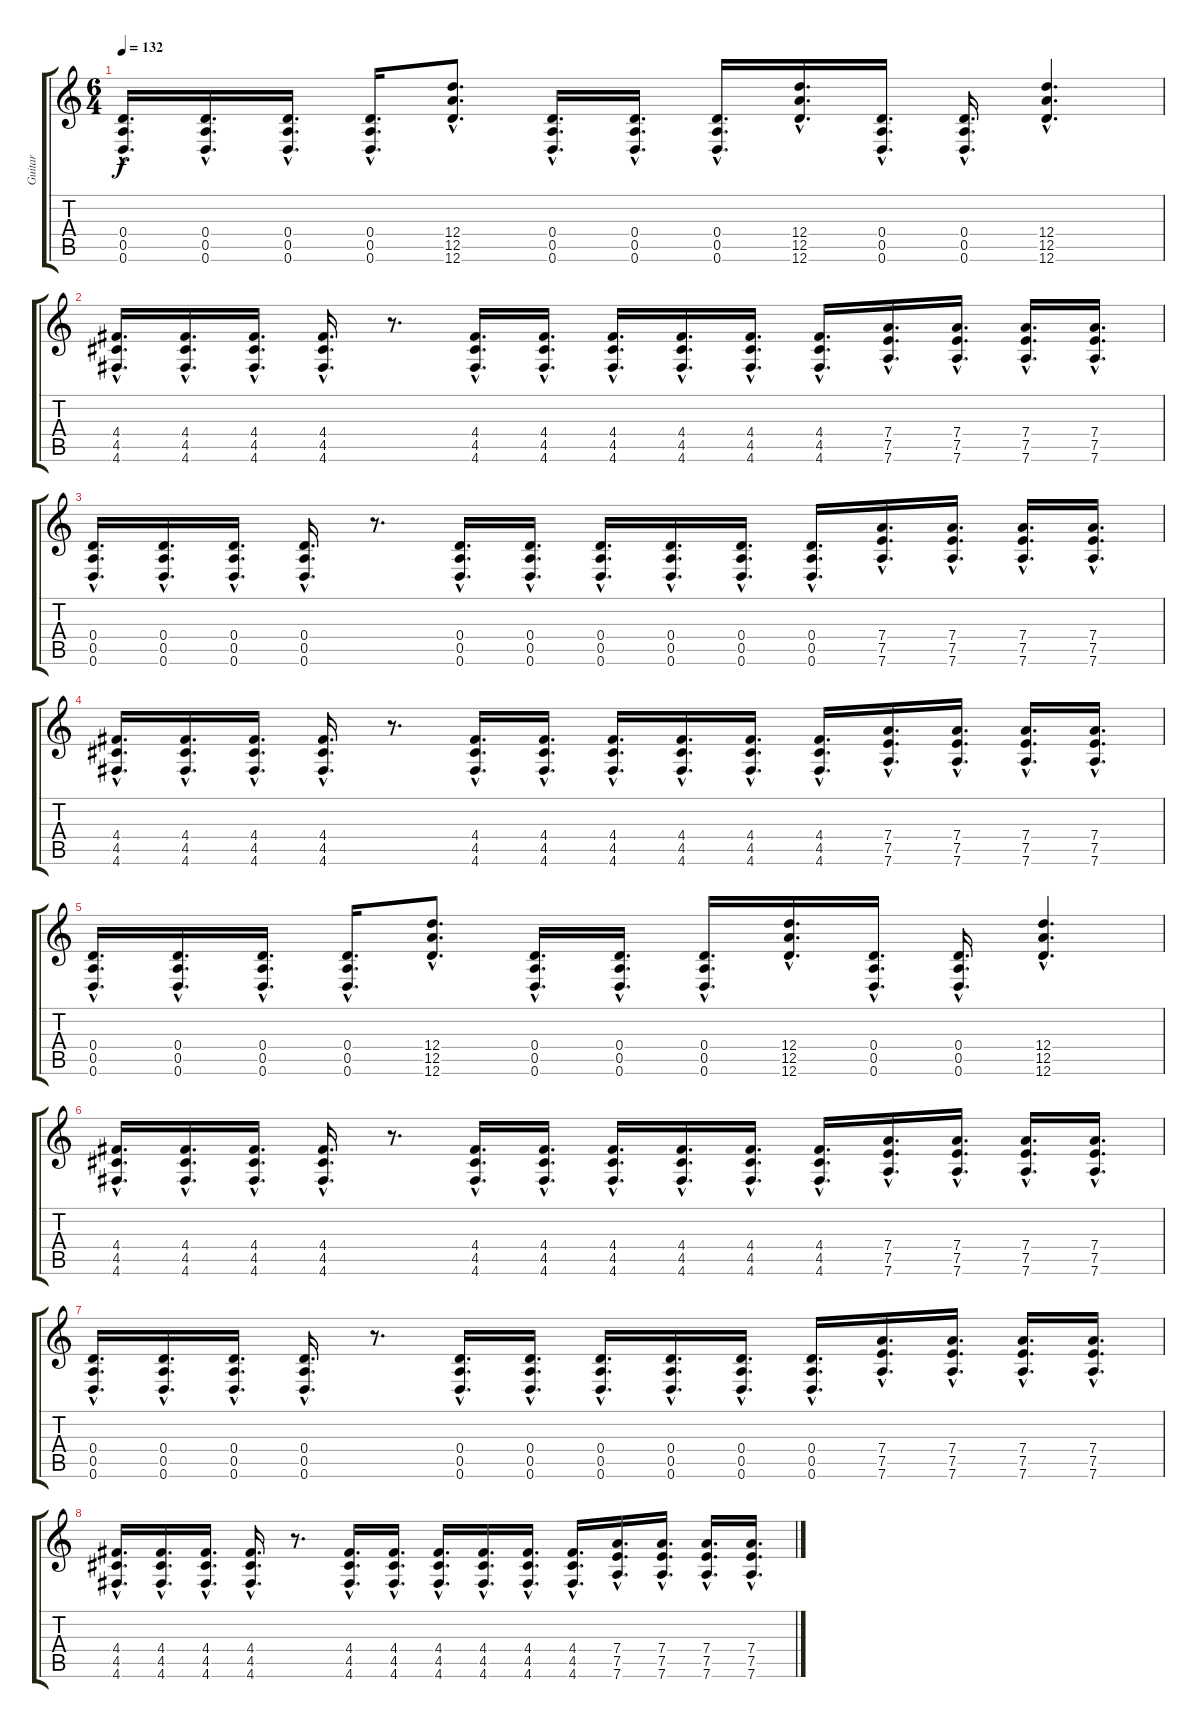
\track ("Guitar" "Guitar") {instrument distortionguitar}
\staff {score tabs}
\tuning (E4 B3 G3 D3 A2 D2) {hide}
\ts (6 4)
\tempo 132
\clef g2
\ks c
(0.4{hac} 0.5{hac} 0.6{hac}).16{d dy f} (0.4{hac} 0.5{hac} 0.6{hac}).16{d} (0.4{hac} 0.5{hac} 0.6{hac}).16{d} (0.4{hac} 0.5{hac} 0.6{hac}).16{d} (12.4{hac} 12.5{hac} 12.6{hac}).8{d} (0.4{hac} 0.5{hac} 0.6{hac}).16{d} (0.4{hac} 0.5{hac} 0.6{hac}).16{d} (0.4{hac} 0.5{hac} 0.6{hac}).16{d} (12.4{hac} 12.5{hac} 12.6{hac}).16{d} (0.4{hac} 0.5{hac} 0.6{hac}).16{d} (0.4{hac} 0.5{hac} 0.6{hac}).16{d} (12.4{hac} 12.5{hac} 12.6{hac}).4{d} |
(4.4{hac} 4.5{hac} 4.6{hac}).16{d} (4.4{hac} 4.5{hac} 4.6{hac}).16{d} (4.4{hac} 4.5{hac} 4.6{hac}).16{d} (4.4{hac} 4.5{hac} 4.6{hac}).16{d} r.8{d} (4.4{hac} 4.5{hac} 4.6{hac}).16{d} (4.4{hac} 4.5{hac} 4.6{hac}).16{d} (4.4{hac} 4.5{hac} 4.6{hac}).16{d} (4.4{hac} 4.5{hac} 4.6{hac}).16{d} (4.4{hac} 4.5{hac} 4.6{hac}).16{d} (4.4{hac} 4.5{hac} 4.6{hac}).16{d} (7.4{hac} 7.5{hac} 7.6{hac}).16{d} (7.4{hac} 7.5{hac} 7.6{hac}).16{d} (7.4{hac} 7.5{hac} 7.6{hac}).16{d} (7.4{hac} 7.5{hac} 7.6{hac}).16{d} |
(0.4{hac} 0.5{hac} 0.6{hac}).16{d} (0.4{hac} 0.5{hac} 0.6{hac}).16{d} (0.4{hac} 0.5{hac} 0.6{hac}).16{d} (0.4{hac} 0.5{hac} 0.6{hac}).16{d} r.8{d} (0.4{hac} 0.5{hac} 0.6{hac}).16{d} (0.4{hac} 0.5{hac} 0.6{hac}).16{d} (0.4{hac} 0.5{hac} 0.6{hac}).16{d} (0.4{hac} 0.5{hac} 0.6{hac}).16{d} (0.4{hac} 0.5{hac} 0.6{hac}).16{d} (0.4{hac} 0.5{hac} 0.6{hac}).16{d} (7.4{hac} 7.5{hac} 7.6{hac}).16{d} (7.4{hac} 7.5{hac} 7.6{hac}).16{d} (7.4{hac} 7.5{hac} 7.6{hac}).16{d} (7.4{hac} 7.5{hac} 7.6{hac}).16{d} |
(4.4{hac} 4.5{hac} 4.6{hac}).16{d} (4.4{hac} 4.5{hac} 4.6{hac}).16{d} (4.4{hac} 4.5{hac} 4.6{hac}).16{d} (4.4{hac} 4.5{hac} 4.6{hac}).16{d} r.8{d} (4.4{hac} 4.5{hac} 4.6{hac}).16{d} (4.4{hac} 4.5{hac} 4.6{hac}).16{d} (4.4{hac} 4.5{hac} 4.6{hac}).16{d} (4.4{hac} 4.5{hac} 4.6{hac}).16{d} (4.4{hac} 4.5{hac} 4.6{hac}).16{d} (4.4{hac} 4.5{hac} 4.6{hac}).16{d} (7.4{hac} 7.5{hac} 7.6{hac}).16{d} (7.4{hac} 7.5{hac} 7.6{hac}).16{d} (7.4{hac} 7.5{hac} 7.6{hac}).16{d} (7.4{hac} 7.5{hac} 7.6{hac}).16{d} |
(0.4{hac} 0.5{hac} 0.6{hac}).16{d} (0.4{hac} 0.5{hac} 0.6{hac}).16{d} (0.4{hac} 0.5{hac} 0.6{hac}).16{d} (0.4{hac} 0.5{hac} 0.6{hac}).16{d} (12.4{hac} 12.5{hac} 12.6{hac}).8{d} (0.4{hac} 0.5{hac} 0.6{hac}).16{d} (0.4{hac} 0.5{hac} 0.6{hac}).16{d} (0.4{hac} 0.5{hac} 0.6{hac}).16{d} (12.4{hac} 12.5{hac} 12.6{hac}).16{d} (0.4{hac} 0.5{hac} 0.6{hac}).16{d} (0.4{hac} 0.5{hac} 0.6{hac}).16{d} (12.4{hac} 12.5{hac} 12.6{hac}).4{d} |
(4.4{hac} 4.5{hac} 4.6{hac}).16{d} (4.4{hac} 4.5{hac} 4.6{hac}).16{d} (4.4{hac} 4.5{hac} 4.6{hac}).16{d} (4.4{hac} 4.5{hac} 4.6{hac}).16{d} r.8{d} (4.4{hac} 4.5{hac} 4.6{hac}).16{d} (4.4{hac} 4.5{hac} 4.6{hac}).16{d} (4.4{hac} 4.5{hac} 4.6{hac}).16{d} (4.4{hac} 4.5{hac} 4.6{hac}).16{d} (4.4{hac} 4.5{hac} 4.6{hac}).16{d} (4.4{hac} 4.5{hac} 4.6{hac}).16{d} (7.4{hac} 7.5{hac} 7.6{hac}).16{d} (7.4{hac} 7.5{hac} 7.6{hac}).16{d} (7.4{hac} 7.5{hac} 7.6{hac}).16{d} (7.4{hac} 7.5{hac} 7.6{hac}).16{d} |
(0.4{hac} 0.5{hac} 0.6{hac}).16{d} (0.4{hac} 0.5{hac} 0.6{hac}).16{d} (0.4{hac} 0.5{hac} 0.6{hac}).16{d} (0.4{hac} 0.5{hac} 0.6{hac}).16{d} r.8{d} (0.4{hac} 0.5{hac} 0.6{hac}).16{d} (0.4{hac} 0.5{hac} 0.6{hac}).16{d} (0.4{hac} 0.5{hac} 0.6{hac}).16{d} (0.4{hac} 0.5{hac} 0.6{hac}).16{d} (0.4{hac} 0.5{hac} 0.6{hac}).16{d} (0.4{hac} 0.5{hac} 0.6{hac}).16{d} (7.4{hac} 7.5{hac} 7.6{hac}).16{d} (7.4{hac} 7.5{hac} 7.6{hac}).16{d} (7.4{hac} 7.5{hac} 7.6{hac}).16{d} (7.4{hac} 7.5{hac} 7.6{hac}).16{d} |
(4.4{hac} 4.5{hac} 4.6{hac}).16{d} (4.4{hac} 4.5{hac} 4.6{hac}).16{d} (4.4{hac} 4.5{hac} 4.6{hac}).16{d} (4.4{hac} 4.5{hac} 4.6{hac}).16{d} r.8{d} (4.4{hac} 4.5{hac} 4.6{hac}).16{d} (4.4{hac} 4.5{hac} 4.6{hac}).16{d} (4.4{hac} 4.5{hac} 4.6{hac}).16{d} (4.4{hac} 4.5{hac} 4.6{hac}).16{d} (4.4{hac} 4.5{hac} 4.6{hac}).16{d} (4.4{hac} 4.5{hac} 4.6{hac}).16{d} (7.4{hac} 7.5{hac} 7.6{hac}).16{d} (7.4{hac} 7.5{hac} 7.6{hac}).16{d} (7.4{hac} 7.5{hac} 7.6{hac}).16{d} (7.4{hac} 7.5{hac} 7.6{hac}).16{d}
